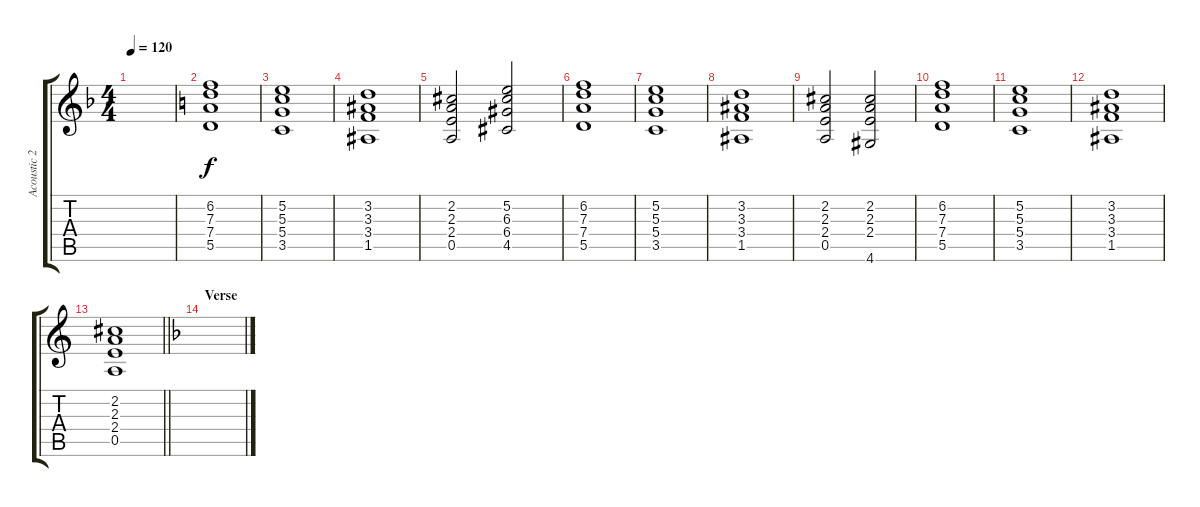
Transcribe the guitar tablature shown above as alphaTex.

\track ("Acoustic 2" "Acoustic 2") {instrument acousticguitarnylon}
\staff {score tabs}
\tuning (E4 B3 G3 D3 A2 E2) {hide}
\ts (4 4)
\tempo 120
\clef g2
\ks dminor
|
\ks c
(6.2 7.3 7.4 5.5).1 |
(5.2 5.3 5.4 3.5).1 |
(3.2 3.3 3.4 1.5).1 |
(2.2 2.3 2.4 0.5).2 (5.2 6.3 6.4 4.5).2 |
(6.2 7.3 7.4 5.5).1 |
(5.2 5.3 5.4 3.5).1 |
(3.2 3.3 3.4 1.5).1 |
(2.2 2.3 2.4 0.5).2 (2.2 2.3 2.4 4.6).2 |
(6.2 7.3 7.4 5.5).1 |
(5.2 5.3 5.4 3.5).1 |
(3.2 3.3 3.4 1.5).1 |
\barLineRight lightlight
(2.2 2.3 2.4 0.5).1 |
\section ("" "Verse")
\ks dminor
